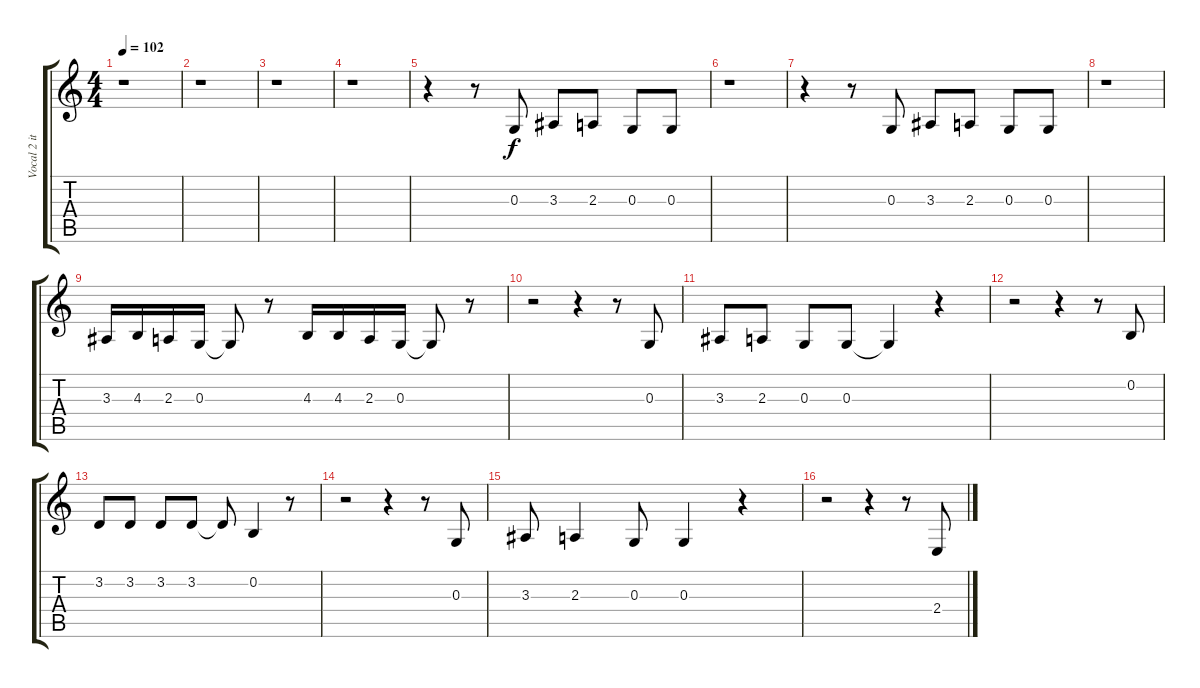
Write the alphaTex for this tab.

\track ("Vocal 2 it's never..." "Vocal 2 it") {instrument englishhorn}
\staff {score tabs}
\tuning (E4 B3 G3 D3 A2 E2) {hide}
\ts (4 4)
\tempo 102
\clef g2
\ks c
r.1{dy f} |
r.1 |
r.1 |
r.1 |
r.4 r.8 0.3.8 3.3.8 2.3.8 0.3.8 0.3.8 |
r.1 |
r.4 r.8 0.3.8 3.3.8 2.3.8 0.3.8 0.3.8 |
r.1 |
3.3.16 4.3.16 2.3.16 0.3.16 0.3{t}.8 r.8 4.3.16 4.3.16 2.3.16 0.3.16 0.3{t}.8 r.8 |
r.2 r.4 r.8 0.3.8 |
3.3.8 2.3.8 0.3.8 0.3.8 0.3{t}.4 r.4 |
r.2 r.4 r.8 0.2.8 |
3.2.8 3.2.8 3.2.8 3.2.8 3.2{t}.8 0.2.4 r.8 |
r.2 r.4 r.8 0.3.8 |
3.3.8 2.3.4 0.3.8 0.3.4 r.4 |
r.2 r.4 r.8 2.4.8
